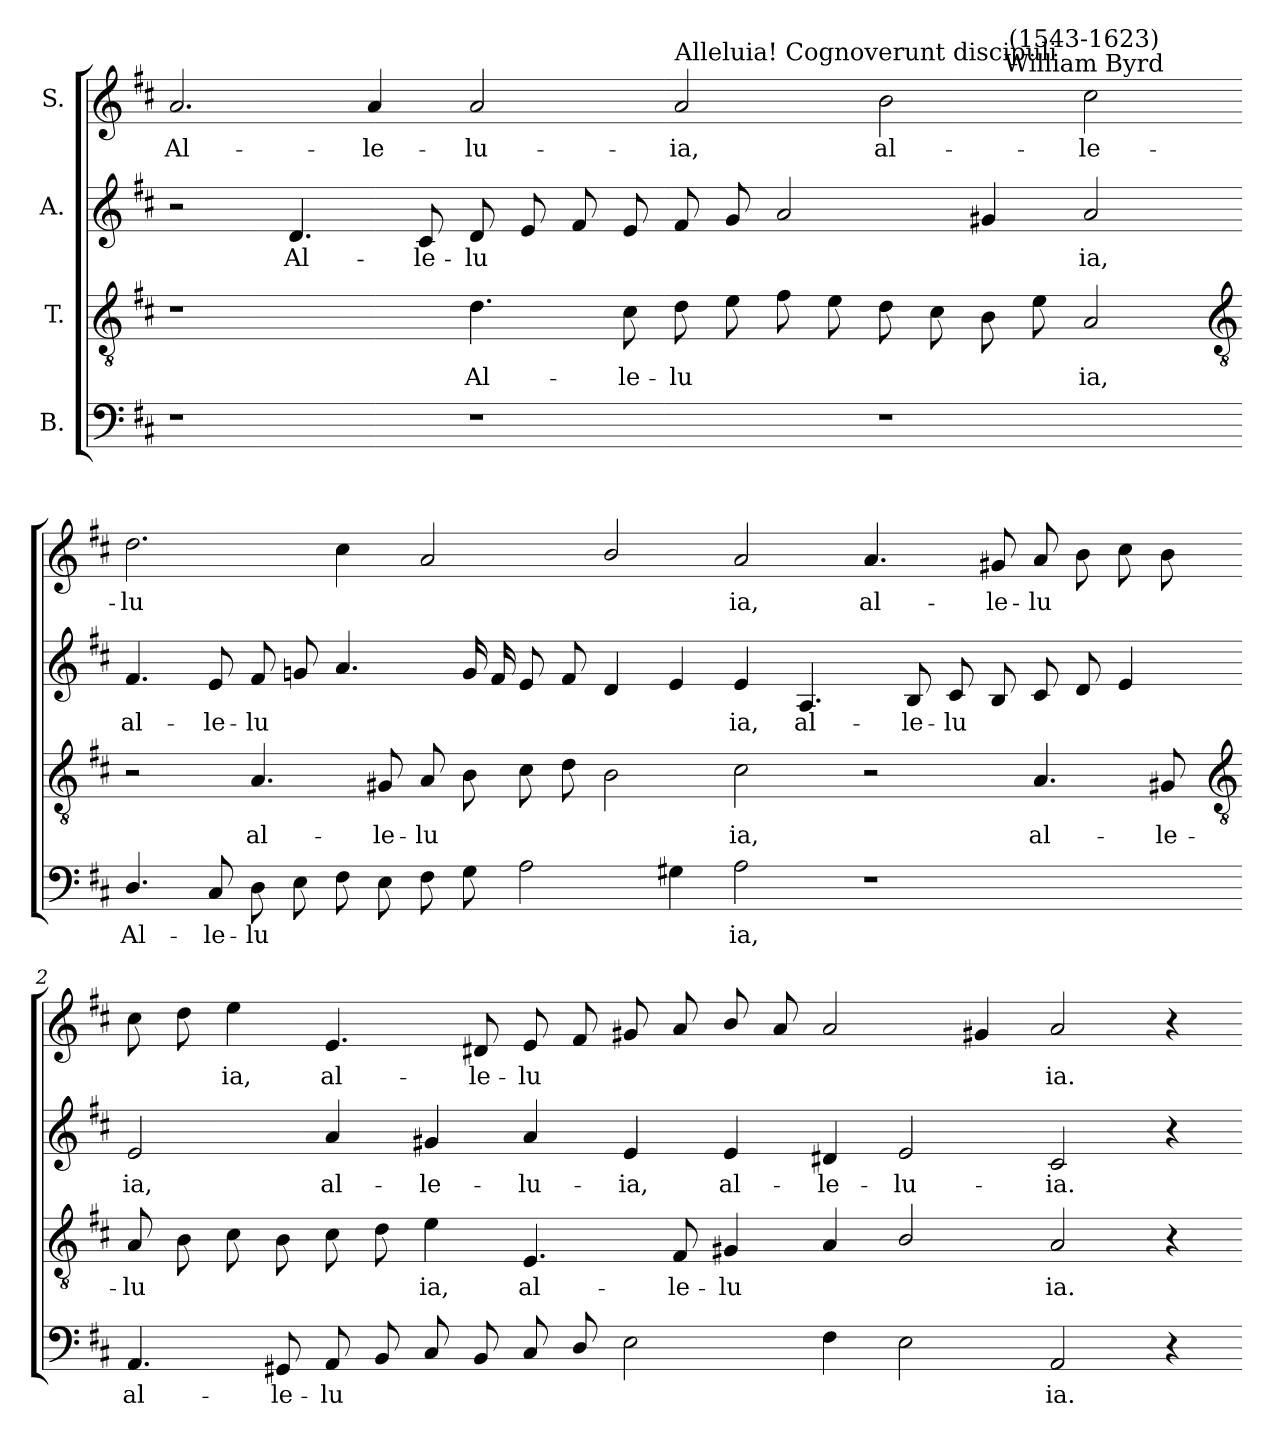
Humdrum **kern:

**kern	**text	**kern	**text	**kern	**text	**kern	**text
*part4	*part4	*part3	*part3	*part2	*part2	*part1	*part1
*staff4	*staff4	*staff3	*staff3	*staff2	*staff2	*staff1	*staff1
*I"B.	*	*I"T.	*	*I"A.	*	*I"S.	*
*clefF4	*	*clefGv2	*	*clefG2	*	*clefG2	*
*k[f#c#]	*	*k[f#c#]	*	*k[f#c#]	*	*k[f#c#]	*
*D:	*	*D:	*	*D:	*	*D:	*
=	=	=	=	=	=	=	=
!	!	!	!	!	!	!	!LO:LY:b
1r	.	1r	.	2r	.	2.a	Al-
!	!	!	!	!	!LO:LY:b	!	!
.	.	.	.	4.d	Al-	.	.
!	!	!	!	!	!	!	!LO:LY:b
.	.	.	.	.	.	4a	-le-
!	!	!	!	!	!LO:LY:b	!	!
.	.	.	.	8c#	-le-	.	.
!	!	!	!LO:LY:b	!	!LO:LY:b	!	!LO:LY:b
1r	.	4.d	Al-	8d	-lu	2a	-lu-
.	.	.	.	8e	.	.	.
.	.	.	.	8f#	.	.	.
!	!	!	!LO:LY:b	!	!	!	!
.	.	8c#	-le-	8e	.	.	.
!	!	!	!	!	!	!LO:TX:a:t=Alleluia! Cognoverunt discipuli	!
!	!	!	!LO:LY:b	!	!	!	!LO:LY:b
.	.	8d	-lu	8f#	.	2a	-ia,
.	.	8e	.	8g	.	.	.
.	.	8f#	.	2a	.	.	.
.	.	8e	.	.	.	.	.
!	!	!	!	!	!	!	!LO:LY:b
1r	.	8d	.	.	.	2b	al-
.	.	8c#	.	.	.	.	.
.	.	8B	.	4g#X	.	.	.
.	.	8e	.	.	.	.	.
!	!	!	!	!	!	!LO:TX:a:cj:t=William Byrd	!
!	!	!	!	!	!	!LO:TX:a:cj:t=(1543-1623)	!
!	!	!	!LO:LY:b	!	!LO:LY:b	!	!LO:LY:b
.	.	2A	ia,	2a	ia,	2cc#	-le-
!!LO:LB:g=z
=1-	=1-	=1-	=1-	=1-	=1-	=1-	=1-
*	*	*clefGv2	*	*	*	*	*
!	!LO:LY:b	!	!	!	!LO:LY:b	!	!LO:LY:b
4.D/	Al-	2r	.	4.f#	al-	2.dd	-lu
!	!LO:LY:b	!	!	!	!LO:LY:b	!	!
8C#	-le-	.	.	8e	-le-	.	.
!	!LO:LY:b	!	!LO:LY:b	!	!LO:LY:b	!	!
8D	-lu	4.A	al-	8f#	-lu	.	.
8E	.	.	.	8g	.	.	.
8F#	.	.	.	4.a	.	4cc#	.
!	!	!	!LO:LY:b	!	!	!	!
8E	.	8G#X	-le-	.	.	.	.
!	!	!	!LO:LY:b	!	!	!	!
8F#	.	8A	-lu	.	.	2a	.
8G	.	8B	.	16g	.	.	.
.	.	.	.	16f#	.	.	.
2A	.	8c#	.	8e	.	.	.
.	.	8d	.	8f#	.	.	.
.	.	2B	.	4d	.	2b/	.
4G#X	.	.	.	4e	.	.	.
!	!LO:LY:b	!	!LO:LY:b	!	!LO:LY:b	!	!LO:LY:b
2A	ia,	2c#	ia,	4e	ia,	2a	ia,
!	!	!	!	!	!LO:LY:b	!	!
.	.	.	.	4.A	al-	.	.
!	!	!	!	!	!	!	!LO:LY:b
1r	.	2r	.	.	.	4.a	al-
!	!	!	!	!	!LO:LY:b	!	!
.	.	.	.	8B	-le-	.	.
!	!	!	!	!	!LO:LY:b	!	!
.	.	.	.	8c#	-lu	.	.
!	!	!	!	!	!	!	!LO:LY:b
.	.	.	.	8B	.	8g#X	-le-
!	!	!	!LO:LY:b	!	!	!	!LO:LY:b
.	.	4.A	al-	8c#	.	8a	-lu
.	.	.	.	8d	.	8b	.
.	.	.	.	4e	.	8cc#	.
!	!	!	!LO:LY:b	!	!	!	!
.	.	8G#X	-le-	.	.	8b	.
!!LO:LB:g=z
=2-	=2-	=2-	=2-	=2-	=2-	=2-	=2-
*	*	*clefGv2	*	*	*	*	*
!	!LO:LY:b	!	!LO:LY:b	!	!LO:LY:b	!	!
4.AA	al-	8A	-lu	2e	ia,	8cc#	.
.	.	8B	.	.	.	8dd	.
!	!	!	!	!	!	!	!LO:LY:b
.	.	8c#	.	.	.	4ee	ia,
!	!LO:LY:b	!	!	!	!	!	!
8GG#X	-le-	8B	.	.	.	.	.
!	!LO:LY:b	!	!	!	!LO:LY:b	!	!LO:LY:b
8AA	-lu	8c#	.	4a	al-	4.e	al-
8BB	.	8d	.	.	.	.	.
!	!	!	!LO:LY:b	!	!LO:LY:b	!	!
8C#	.	4e	ia,	4g#X	-le-	.	.
!	!	!	!	!	!	!	!LO:LY:b
8BB	.	.	.	.	.	8d#X	-le-
!	!	!	!LO:LY:b	!	!LO:LY:b	!	!LO:LY:b
8C#	.	4.E	al-	4a	-lu-	8e	-lu
8D/	.	.	.	.	.	8f#	.
!	!	!	!	!	!LO:LY:b	!	!
2E	.	.	.	4e	-ia,	8g#X	.
!	!	!	!LO:LY:b	!	!	!	!
.	.	8F#	-le-	.	.	8a	.
!	!	!	!LO:LY:b	!	!LO:LY:b	!	!
.	.	4G#X	-lu	4e	al-	8b/	.
.	.	.	.	.	.	8a	.
!	!	!	!	!	!LO:LY:b	!	!
4F#	.	4A	.	4d#X	-le-	2a	.
!	!	!	!	!	!LO:LY:b	!	!
2E	.	2B/	.	2e	-lu-	.	.
.	.	.	.	.	.	4g#X	.
!	!LO:LY:b	!	!LO:LY:b	!	!LO:LY:b	!	!LO:LY:b
2AA	ia.	2A	ia.	2c#	-ia.	2a	ia.
4r	.	4r	.	4r	.	4r	.
=-	=-	=-	=-	=-	=-	=-	=-
*-	*-	*-	*-	*-	*-	*-	*-
